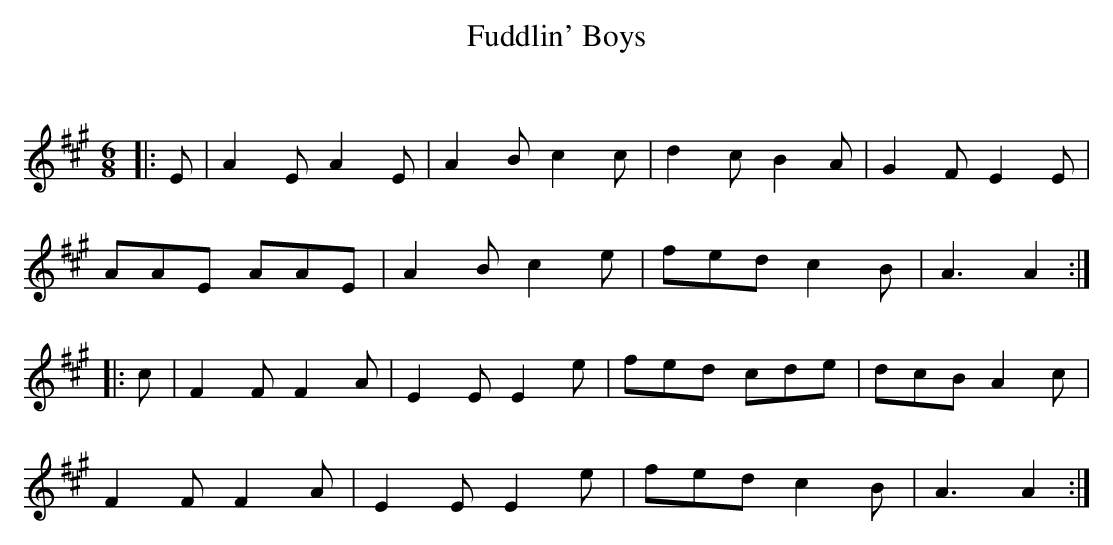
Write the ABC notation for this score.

X:1
T: Fuddlin' Boys
C:
Q:180
K:A
M:6/8
L:1/16
|:E2|A4E2 A4E2|A4B2 c4c2|d4c2 B4A2|G4F2 E4E2|
A2A2E2 A2A2E2|A4B2 c4e2|f2e2d2 c4B2|A6 A4:|
|:c2|F4F2 F4A2|E4E2 E4e2|f2e2d2 c2d2e2|d2c2B2 A4c2|
F4F2 F4A2|E4E2 E4e2|f2e2d2 c4B2|A6 A4:|
